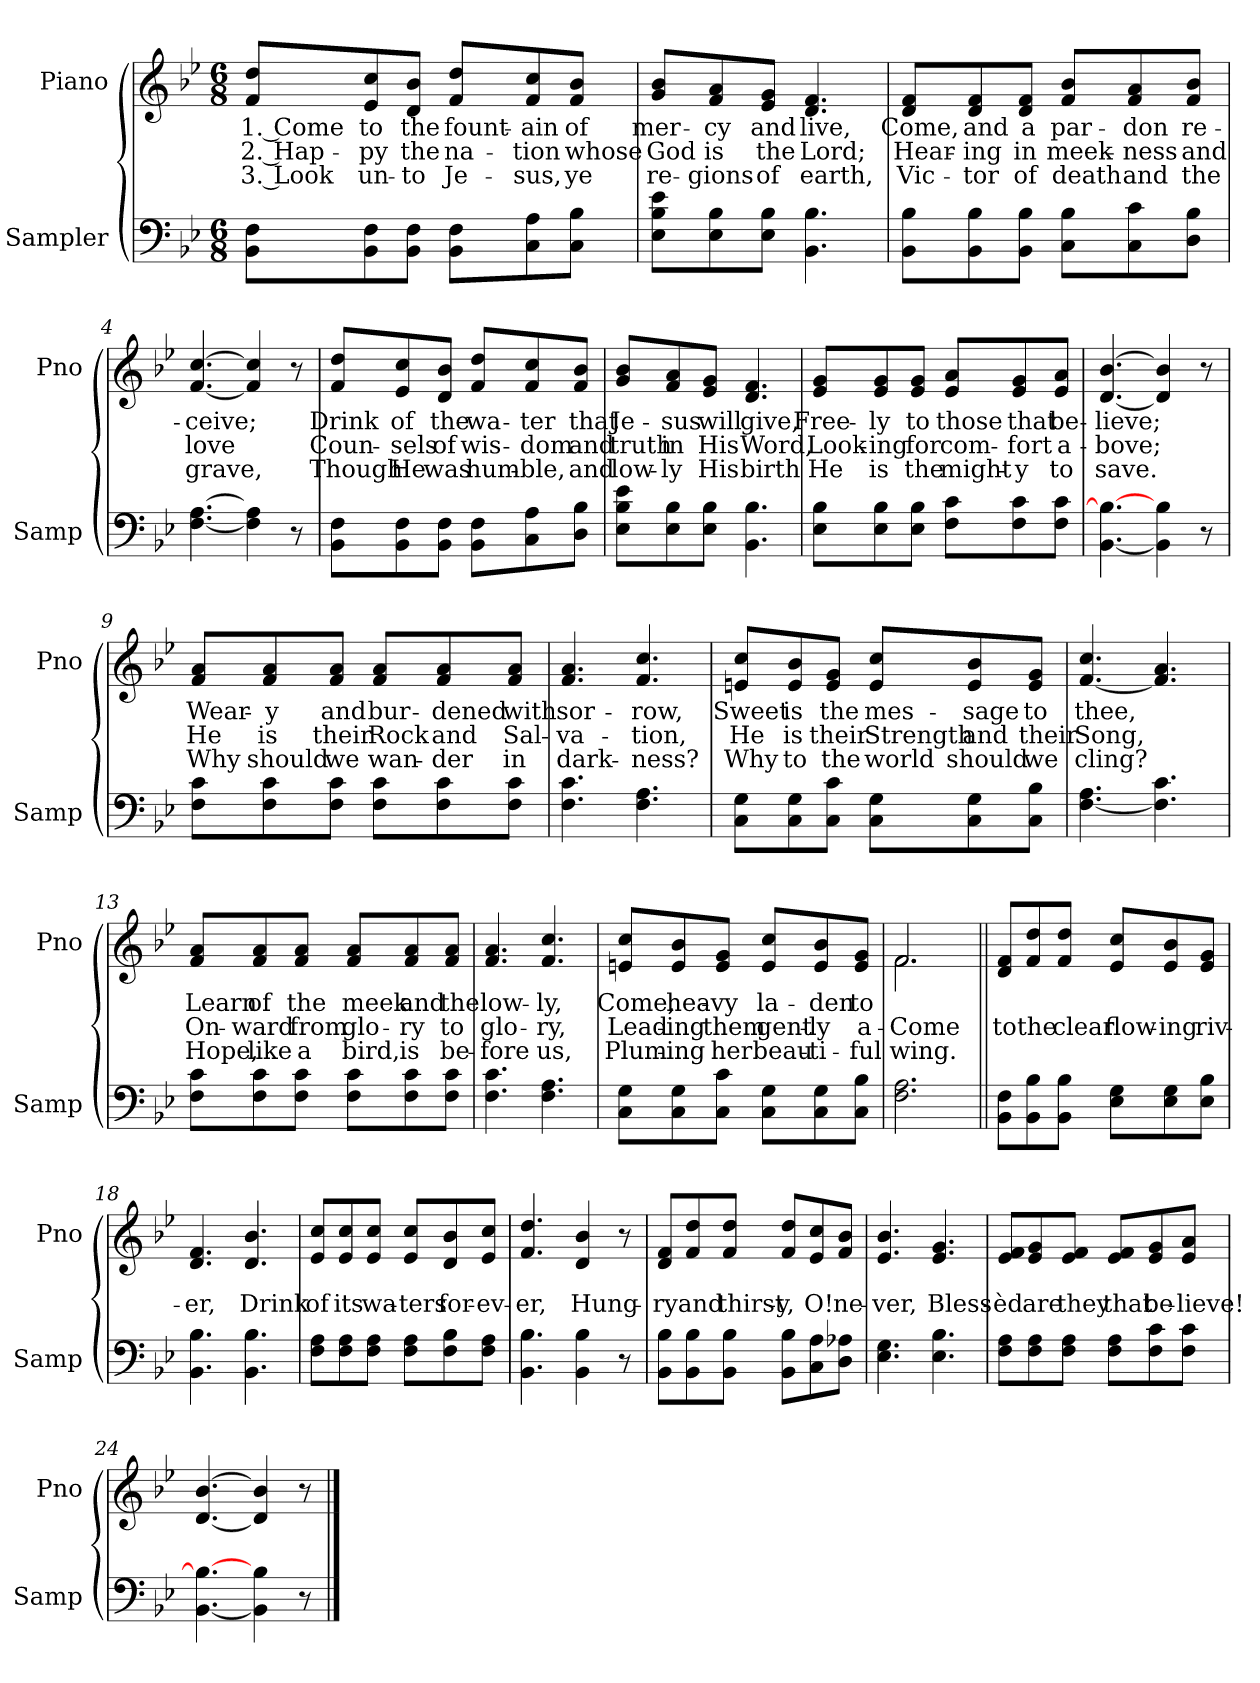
**kern	**kern	**text	**text	**text
*part2	*part1	*part1	*part1	*part1
*staff2	*staff1	*staff1	*staff1	*staff1
*I"Sampler	*I"Piano	*	*	*
*I'Samp	*I'Pno	*	*	*
*clefF4	*clefG2	*	*	*
*k[b-e-]	*k[b-e-]	*	*	*
*B-:	*B-:	*	*	*
*M6/8	*M6/8	*	*	*
=1	=1	=1	=1	=1
8BB-\ 8F\L	8f/ 8dd/L	1. Come	2. Hap-	3. Look
8BB-\ 8F\	8e-/ 8cc/	to	-py	un-
8BB-\ 8F\J	8d/ 8b-/J	the	the	-to
8BB-\ 8F\L	8f/ 8dd/L	fount-	na-	Je-
8C\ 8A\	8f/ 8cc/	-ain	-tion	-sus,
8C\ 8B-\J	8f/ 8b-/J	of	whose	ye
=2	=2	=2	=2	=2
8E-\ 8B-\ 8e-\L	8g/ 8b-/L	mer-	God	re-
8E-\ 8B-\	8f/ 8a/	-cy	is	-gions
8E-\ 8B-\J	8e-/ 8g/J	and	the	of
4.BB- 4.B-	4.d 4.f	live,	Lord;	earth,
=3	=3	=3	=3	=3
8BB-\ 8B-\L	8d/ 8f/L	Come,	Hear-	Vic-
8BB-\ 8B-\	8d/ 8f/	and	-ing	-tor
8BB-\ 8B-\J	8d/ 8f/J	a	in	of
8C\ 8B-\L	8f/ 8b-/L	par-	meek-	death
8C\ 8c\	8f/ 8a/	-don	-ness	and
8D\ 8B-\J	8f/ 8b-/J	re-	and	the
=4	=4	=4	=4	=4
[4.F [4.A	[4.f [4.cc	-ceive;	love	grave,
4F] 4A]	4f] 4cc]	.	.	.
8r	8r	.	.	.
=5	=5	=5	=5	=5
8BB-\ 8F\L	8f/ 8dd/L	Drink	Coun-	Though
8BB-\ 8F\	8e-/ 8cc/	of	-sels	He
8BB-\ 8F\J	8d/ 8b-/J	the	of	was
8BB-\ 8F\L	8f/ 8dd/L	wa-	wis-	hum-
8C\ 8A\	8f/ 8cc/	-ter	-dom	-ble,
8D\ 8B-\J	8f/ 8b-/J	that	and	and
=6	=6	=6	=6	=6
8E-\ 8B-\ 8e-\L	8g/ 8b-/L	Je-	truth	low-
8E-\ 8B-\	8f/ 8a/	-sus	in	-ly
8E-\ 8B-\J	8e-/ 8g/J	will	His	His
4.BB- 4.B-	4.d 4.f	give,	Word,	birth
=7	=7	=7	=7	=7
8E-\ 8B-\L	8e-/ 8g/L	Free-	Look-	He
8E-\ 8B-\	8e-/ 8g/	-ly	-ing	is
8E-\ 8B-\J	8e-/ 8g/J	to	for	the
8F\ 8c\L	8e-/ 8a/L	those	com-	might-
8F\ 8c\	8e-/ 8g/	that	-fort	-y
8F\ 8c\J	8e-/ 8a/J	be-	a-	to
=8	=8	=8	=8	=8
[4.BB- 4.B-_	[4.d [4.b-	-lieve;	-bove;	save.
4BB-] 4B-	4d] 4b-]	.	.	.
8r	8r	.	.	.
=9	=9	=9	=9	=9
8F\ 8c\L	8f/ 8a/L	Wear-	He	Why
8F\ 8c\	8f/ 8a/	-y	is	should
8F\ 8c\J	8f/ 8a/J	and	their	we
8F\ 8c\L	8f/ 8a/L	bur-	Rock	wan-
8F\ 8c\	8f/ 8a/	-dened	and	-der
8F\ 8c\J	8f/ 8a/J	with	Sal-	in
=10	=10	=10	=10	=10
4.F 4.c	4.f 4.a	sor-	-va-	dark-
4.F 4.A	4.f 4.cc	-row,	-tion,	-ness?
=11	=11	=11	=11	=11
8C\ 8G\L	8en/ 8cc/L	Sweet	He	Why
8C\ 8G\	8e/ 8b-/	is	is	to
8C\ 8c\J	8e/ 8g/J	the	their	the
8C\ 8G\L	8e/ 8cc/L	mes-	Strength	world
8C\ 8G\	8e/ 8b-/	-sage	and	should
8C\ 8B-\J	8e/ 8g/J	to	their	we
=12	=12	=12	=12	=12
[4.F 4.A	[4.f 4.cc	thee,	Song,	cling?
4.F] 4.c	4.f] 4.a	.	.	.
=13	=13	=13	=13	=13
8F\ 8c\L	8f/ 8a/L	Learn	On-	Hope,
8F\ 8c\	8f/ 8a/	of	-ward	like
8F\ 8c\J	8f/ 8a/J	the	from	a
8F\ 8c\L	8f/ 8a/L	meek	glo-	bird,
8F\ 8c\	8f/ 8a/	and	-ry	is
8F\ 8c\J	8f/ 8a/J	the	to	be-
=14	=14	=14	=14	=14
4.F 4.c	4.f 4.a	low-	glo-	-fore
4.F 4.A	4.f 4.cc	-ly,	-ry,	us,
=15	=15	=15	=15	=15
8C\ 8G\L	8en/ 8cc/L	Come,	Lead-	Plum-
8C\ 8G\	8e/ 8b-/	hea-	-ing	-ing
8C\ 8c\J	8e/ 8g/J	-vy	them	her
8C\ 8G\L	8e/ 8cc/L	la-	gent-	beau-
8C\ 8G\	8e/ 8b-/	-den	-ly	-ti-
8C\ 8B-\J	8e/ 8g/J	to	a-	-ful
=16	=16	=16	=16	=16
*	*^	*	*	*
2.F 2.A	2.f/	2.f	.	Come	wing.
=17||	=17||	=17||	=17||	=17||	=17||
!	!LO:TX:t=Refrain	!	!	!	!
*	*v	*v	*	*	*
8BB-\ 8F\L	8d/ 8f/L	.	to	.
8BB-\ 8B-\	8f/ 8dd/	.	the	.
8BB-\ 8B-\J	8f/ 8dd/J	.	clear	.
8E-\ 8G\L	8e-/ 8cc/L	.	flow-	.
8E-\ 8G\	8e-/ 8b-/	.	-ing	.
8E-\ 8B-\J	8e-/ 8g/J	.	riv-	.
=18	=18	=18	=18	=18
4.BB- 4.B-	4.d 4.f	.	-er,	.
4.BB- 4.B-	4.d 4.b-	.	Drink	.
=19	=19	=19	=19	=19
8F\ 8A\L	8e-/ 8cc/L	.	of	.
8F\ 8A\	8e-/ 8cc/	.	its	.
8F\ 8A\J	8e-/ 8cc/J	.	wa-	.
8F\ 8A\L	8e-/ 8cc/L	.	-ters	.
8F\ 8B-\	8d/ 8b-/	.	for-	.
8F\ 8A\J	8e-/ 8cc/J	.	-ev-	.
=20	=20	=20	=20	=20
4.BB- 4.B-	4.f 4.dd	.	-er,	.
4BB- 4B-	4d 4b-	.	Hung-	.
8r	8r	.	.	.
=21	=21	=21	=21	=21
8BB-\ 8B-\L	8d/ 8f/L	.	-ry	.
8BB-\ 8B-\	8f/ 8dd/	.	and	.
8BB-\ 8B-\J	8f/ 8dd/J	.	thirst-	.
8BB-\ 8B-\L	8f/ 8dd/L	.	-y,	.
8C\ 8A\	8e-/ 8cc/	.	O!	.
8D\ 8A-X\J	8f/ 8b-/J	.	ne-	.
=22	=22	=22	=22	=22
4.E- 4.G	4.e- 4.b-	.	-ver,	.
4.E- 4.B-	4.e- 4.g	.	Bless-	.
=23	=23	=23	=23	=23
8F\ 8A\L	8e-/ 8f/L	.	-èd	.
8F\ 8A\	8e-/ 8g/	.	are	.
8F\ 8A\J	8e-/ 8f/J	.	they	.
8F\ 8A\L	8e-/ 8f/L	.	that	.
8F\ 8c\	8e-/ 8g/	.	be-	.
8F\ 8c\J	8e-/ 8a/J	.	-lieve!	.
=24	=24	=24	=24	=24
[4.BB- 4.B-_	[4.d [4.b-	.	.	.
4BB-] 4B-	4d] 4b-]	.	.	.
8r	8r	.	.	.
==	==	==	==	==
*-	*-	*-	*-	*-
